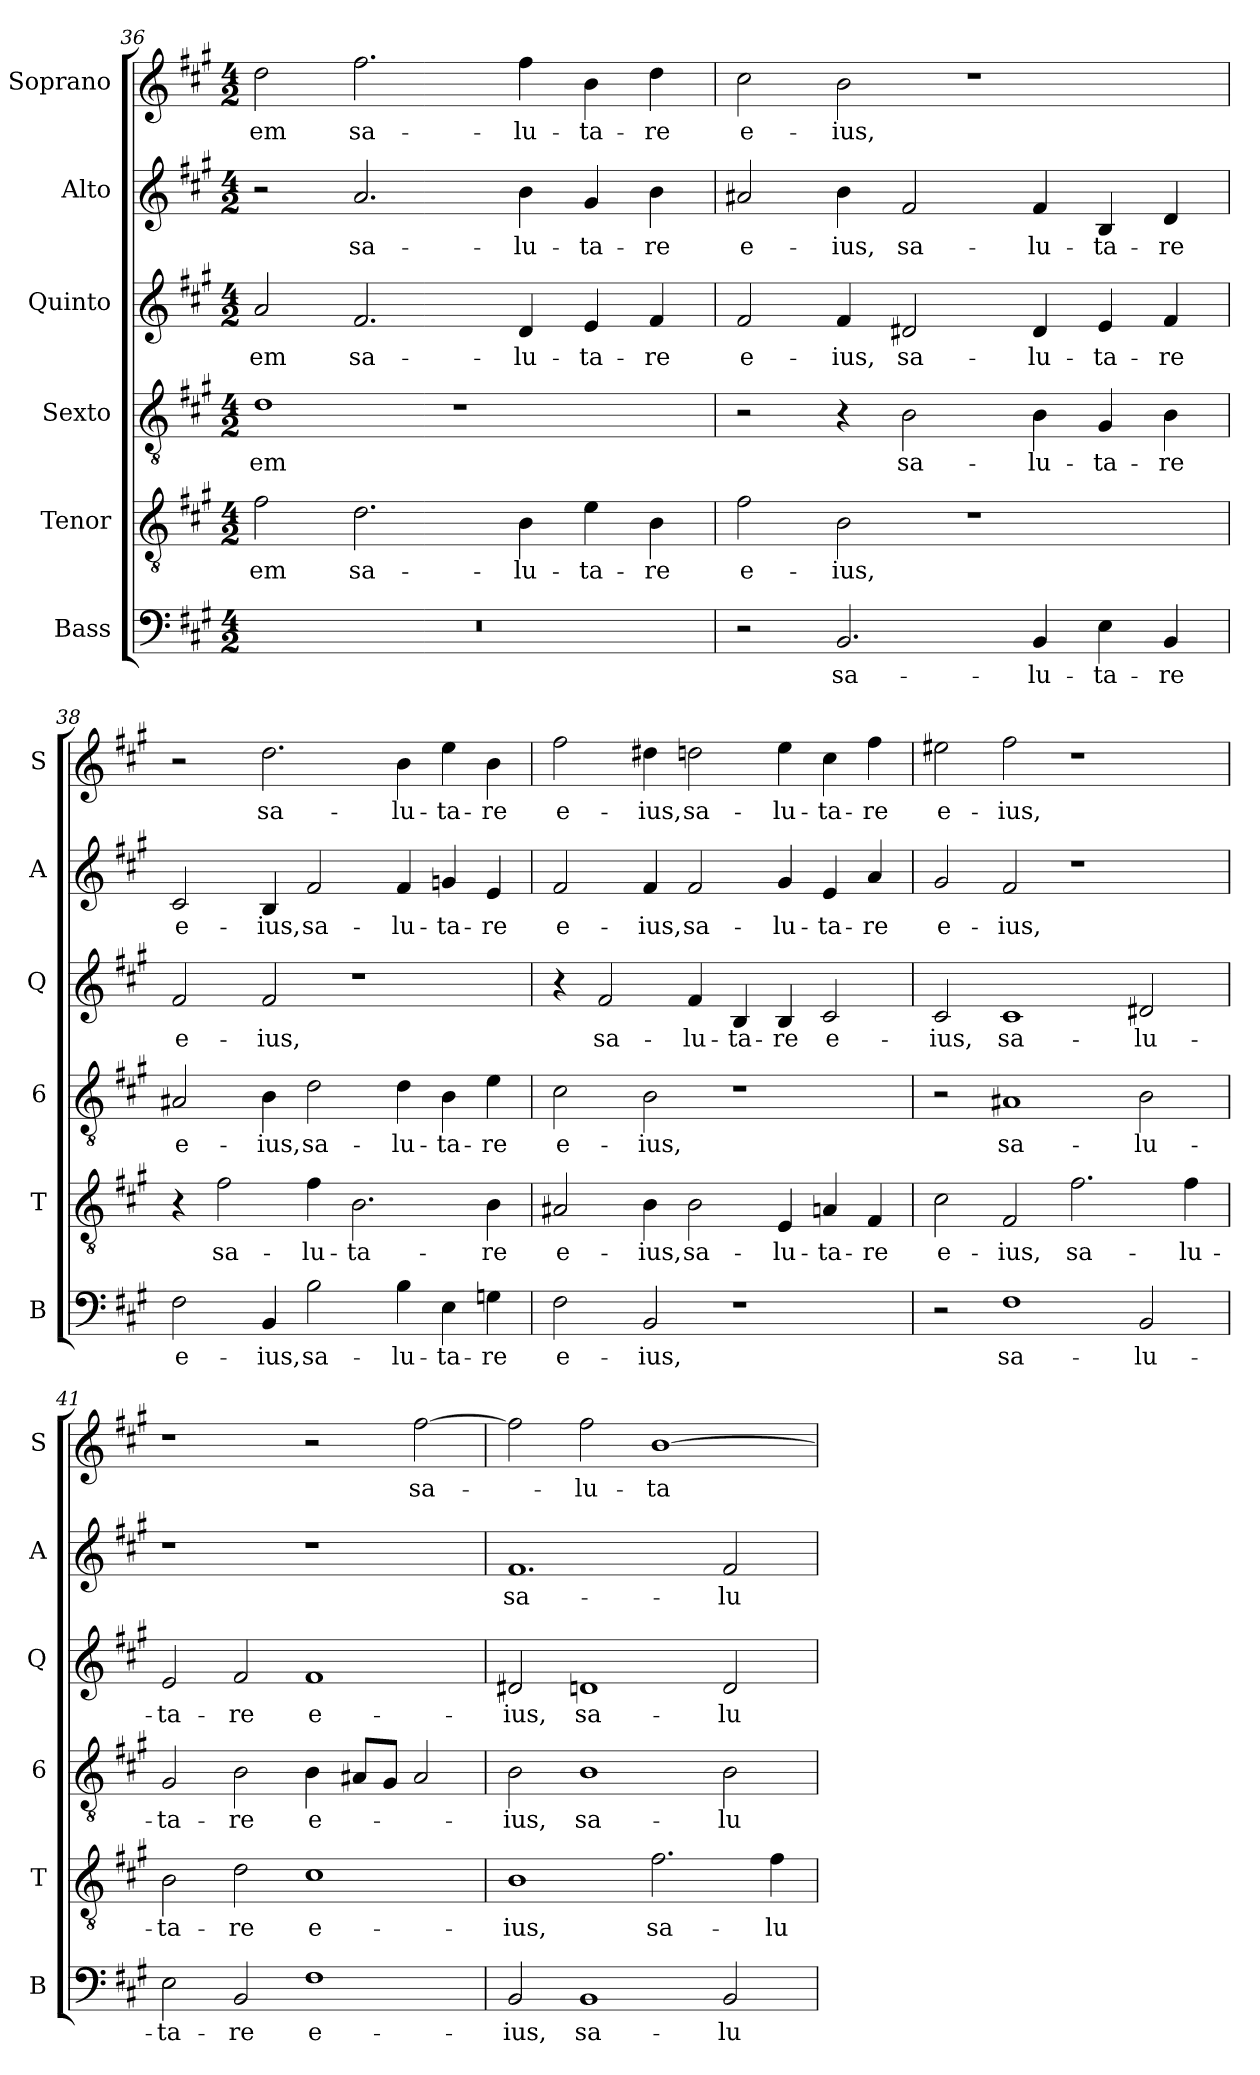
**kern	**text	**kern	**text	**kern	**text	**kern	**text	**kern	**text	**kern	**text
*part6	*part6	*part5	*part5	*part4	*part4	*part3	*part3	*part2	*part2	*part1	*part1
*staff6	*staff6	*staff5	*staff5	*staff4	*staff4	*staff3	*staff3	*staff2	*staff2	*staff1	*staff1
*I"Bass	*	*I"Tenor	*	*I"Sexto	*	*I"Quinto	*	*I"Alto	*	*I"Soprano	*
*I'B	*	*I'T	*	*I'6	*	*I'Q	*	*I'A	*	*I'S	*
*clefF4	*	*clefGv2	*	*clefGv2	*	*clefG2	*	*clefG2	*	*clefG2	*
*k[f#c#g#]	*	*k[f#c#g#]	*	*k[f#c#g#]	*	*k[f#c#g#]	*	*k[f#c#g#]	*	*k[f#c#g#]	*
*A:	*	*A:	*	*A:	*	*A:	*	*A:	*	*A:	*
*M4/2	*	*M4/2	*	*M4/2	*	*M4/2	*	*M4/2	*	*M4/2	*
=36	=36	=36	=36	=36	=36	=36	=36	=36	=36	=36	=36
!	!	!	!LO:LY:b	!	!LO:LY:b	!	!LO:LY:b	!	!	!	!LO:LY:b
0r	.	2f#\	em	1d	-em	2a/	-em	2r	.	2dd\	-em
!	!	!	!LO:LY:b	!	!	!	!LO:LY:b	!	!LO:LY:b	!	!LO:LY:b
.	.	2.d\	sa-	.	.	2.f#/	sa-	2.a/	sa-	2.ff#\	sa-
.	.	.	.	1r	.	.	.	.	.	.	.
!	!	!	!LO:LY:b	!	!	!	!LO:LY:b	!	!LO:LY:b	!	!LO:LY:b
.	.	4B\	-lu-	.	.	4d/	-lu-	4b\	-lu-	4ff#\	-lu-
!	!	!	!LO:LY:b	!	!	!	!LO:LY:b	!	!LO:LY:b	!	!LO:LY:b
.	.	4e\	-ta-	.	.	4e/	-ta-	4g#/	-ta-	4b\	-ta-
!	!	!	!LO:LY:b	!	!	!	!LO:LY:b	!	!LO:LY:b	!	!LO:LY:b
.	.	4B\	-re	.	.	4f#/	-re	4b\	-re	4dd\	-re
!!LO:PB:g=z
=37	=37	=37	=37	=37	=37	=37	=37	=37	=37	=37	=37
!	!	!	!LO:LY:b	!	!	!	!LO:LY:b	!	!LO:LY:b	!	!LO:LY:b
2r	.	2f#\	e-	2r	.	2f#/	e-	2a#X/	e-	2cc#\	e-
!	!LO:LY:b	!	!LO:LY:b	!	!	!	!LO:LY:b	!	!LO:LY:b	!	!LO:LY:b
2.BB/	sa-	2B\	-ius,	4r	.	4f#/	-ius,	4b\	-ius,	2b\	-ius,
!	!	!	!	!	!LO:LY:b	!	!LO:LY:b	!	!LO:LY:b	!	!
.	.	.	.	2B\	sa-	2d#X/	sa-	2f#/	sa-	.	.
.	.	1r	.	.	.	.	.	.	.	1r	.
!	!LO:LY:b	!	!	!	!LO:LY:b	!	!LO:LY:b	!	!LO:LY:b	!	!
4BB/	-lu-	.	.	4B\	-lu-	4d#/	-lu-	4f#/	-lu-	.	.
!	!LO:LY:b	!	!	!	!LO:LY:b	!	!LO:LY:b	!	!LO:LY:b	!	!
4E\	-ta-	.	.	4G#/	-ta-	4e/	-ta-	4B/	-ta-	.	.
!	!LO:LY:b	!	!	!	!LO:LY:b	!	!LO:LY:b	!	!LO:LY:b	!	!
4BB/	-re	.	.	4B\	-re	4f#/	-re	4d/	-re	.	.
=38	=38	=38	=38	=38	=38	=38	=38	=38	=38	=38	=38
!	!LO:LY:b	!	!	!	!LO:LY:b	!	!LO:LY:b	!	!LO:LY:b	!	!
2F#\	e-	4r	.	2A#X/	e-	2f#/	e-	2c#/	e-	2r	.
!	!	!	!LO:LY:b	!	!	!	!	!	!	!	!
.	.	2f#\	sa-	.	.	.	.	.	.	.	.
!	!LO:LY:b	!	!	!	!LO:LY:b	!	!LO:LY:b	!	!LO:LY:b	!	!LO:LY:b
4BB/	-ius,	.	.	4B\	-ius,	2f#/	-ius,	4B/	-ius,	2.dd\	sa-
!	!LO:LY:b	!	!LO:LY:b	!	!LO:LY:b	!	!	!	!LO:LY:b	!	!
2B\	sa-	4f#\	-lu-	2d\	sa-	.	.	2f#/	sa-	.	.
!	!	!	!LO:LY:b	!	!	!	!	!	!	!	!
.	.	2.B\	-ta-	.	.	1r	.	.	.	.	.
!	!LO:LY:b	!	!	!	!LO:LY:b	!	!	!	!LO:LY:b	!	!LO:LY:b
4B\	-lu-	.	.	4d\	-lu-	.	.	4f#/	-lu-	4b\	-lu-
!	!LO:LY:b	!	!	!	!LO:LY:b	!	!	!	!LO:LY:b	!	!LO:LY:b
4E\	-ta-	.	.	4B\	-ta-	.	.	4gn/	-ta-	4ee\	-ta-
!	!LO:LY:b	!	!LO:LY:b	!	!LO:LY:b	!	!	!	!LO:LY:b	!	!LO:LY:b
4Gn\	-re	4B\	-re	4e\	-re	.	.	4e/	-re	4b\	-re
=39	=39	=39	=39	=39	=39	=39	=39	=39	=39	=39	=39
!	!LO:LY:b	!	!LO:LY:b	!	!LO:LY:b	!	!	!	!LO:LY:b	!	!LO:LY:b
2F#\	e-	2A#X/	e-	2c#\	e-	4r	.	2f#/	e-	2ff#\	e-
!	!	!	!	!	!	!	!LO:LY:b	!	!	!	!
.	.	.	.	.	.	2f#/	sa-	.	.	.	.
!	!LO:LY:b	!	!LO:LY:b	!	!LO:LY:b	!	!	!	!LO:LY:b	!	!LO:LY:b
2BB/	-ius,	4B\	-ius,	2B\	-ius,	.	.	4f#/	-ius,	4dd#X\	-ius,
!	!	!	!LO:LY:b	!	!	!	!LO:LY:b	!	!LO:LY:b	!	!LO:LY:b
.	.	2B\	sa-	.	.	4f#/	-lu-	2f#/	sa-	2ddn\	sa-
!	!	!	!	!	!	!	!LO:LY:b	!	!	!	!
1r	.	.	.	1r	.	4B/	-ta-	.	.	.	.
!	!	!	!LO:LY:b	!	!	!	!LO:LY:b	!	!LO:LY:b	!	!LO:LY:b
.	.	4E/	-lu-	.	.	4B/	-re	4g#/	-lu-	4ee\	-lu-
!	!	!	!LO:LY:b	!	!	!	!LO:LY:b	!	!LO:LY:b	!	!LO:LY:b
.	.	4An/	-ta-	.	.	2c#/	e-	4e/	-ta-	4cc#\	-ta-
!	!	!	!LO:LY:b	!	!	!	!	!	!LO:LY:b	!	!LO:LY:b
.	.	4F#/	-re	.	.	.	.	4a/	-re	4ff#\	-re
=40	=40	=40	=40	=40	=40	=40	=40	=40	=40	=40	=40
!	!	!	!LO:LY:b	!	!	!	!LO:LY:b	!	!LO:LY:b	!	!LO:LY:b
2r	.	2c#\	e-	2r	.	2c#/	-ius,	2g#/	e-	2ee#X\	e-
!	!LO:LY:b	!	!LO:LY:b	!	!LO:LY:b	!	!LO:LY:b	!	!LO:LY:b	!	!LO:LY:b
1F#	sa-	2F#/	-ius,	1A#X	sa-	1c#	sa-	2f#/	-ius,	2ff#\	-ius,
!	!	!	!LO:LY:b	!	!	!	!	!	!	!	!
.	.	2.f#\	sa-	.	.	.	.	1r	.	1r	.
!	!LO:LY:b	!	!	!	!LO:LY:b	!	!LO:LY:b	!	!	!	!
2BB/	-lu-	.	.	2B\	-lu-	2d#X/	-lu-	.	.	.	.
!	!	!	!LO:LY:b	!	!	!	!	!	!	!	!
.	.	4f#\	-lu-	.	.	.	.	.	.	.	.
!!LO:LB:g=z
=41	=41	=41	=41	=41	=41	=41	=41	=41	=41	=41	=41
!	!LO:LY:b	!	!LO:LY:b	!	!LO:LY:b	!	!LO:LY:b	!	!	!	!
2E\	-ta-	2B\	-ta-	2G#/	-ta-	2e/	-ta-	1r	.	1r	.
!	!LO:LY:b	!	!LO:LY:b	!	!LO:LY:b	!	!LO:LY:b	!	!	!	!
2BB/	-re	2d\	-re	2B\	-re	2f#/	-re	.	.	.	.
!	!LO:LY:b	!	!LO:LY:b	!	!LO:LY:b	!	!LO:LY:b	!	!	!	!
1F#	e-	1c#	e-	4B\	e-	1f#	e-	1r	.	2r	.
.	.	.	.	8A#X/L	.	.	.	.	.	.	.
.	.	.	.	8G#/J	.	.	.	.	.	.	.
!	!	!	!	!	!	!	!	!	!	!	!LO:LY:b
.	.	.	.	2A#/	.	.	.	.	.	[2ff#\	sa-
=42	=42	=42	=42	=42	=42	=42	=42	=42	=42	=42	=42
!	!LO:LY:b	!	!LO:LY:b	!	!LO:LY:b	!	!LO:LY:b	!	!LO:LY:b	!	!
2BB/	-ius,	1B	-ius,	2B\	-ius,	2d#X/	-ius,	1.f#	sa-	2ff#\]	.
!	!LO:LY:b	!	!	!	!LO:LY:b	!	!LO:LY:b	!	!	!	!LO:LY:b
1BB	sa-	.	.	1B	sa-	1dn	sa-	.	.	2ff#\	-lu-
!	!	!	!LO:LY:b	!	!	!	!	!	!	!	!LO:LY:b
.	.	2.f#\	sa-	.	.	.	.	.	.	[1b	-ta-
!	!LO:LY:b	!	!	!	!LO:LY:b	!	!LO:LY:b	!	!LO:LY:b	!	!
2BB/	-lu-	.	.	2B\	-lu-	2d/	-lu-	2f#/	-lu-	.	.
!	!	!	!LO:LY:b	!	!	!	!	!	!	!	!
.	.	4f#\	-lu-	.	.	.	.	.	.	.	.
=	=	=	=	=	=	=	=	=	=	=	=
*-	*-	*-	*-	*-	*-	*-	*-	*-	*-	*-	*-
